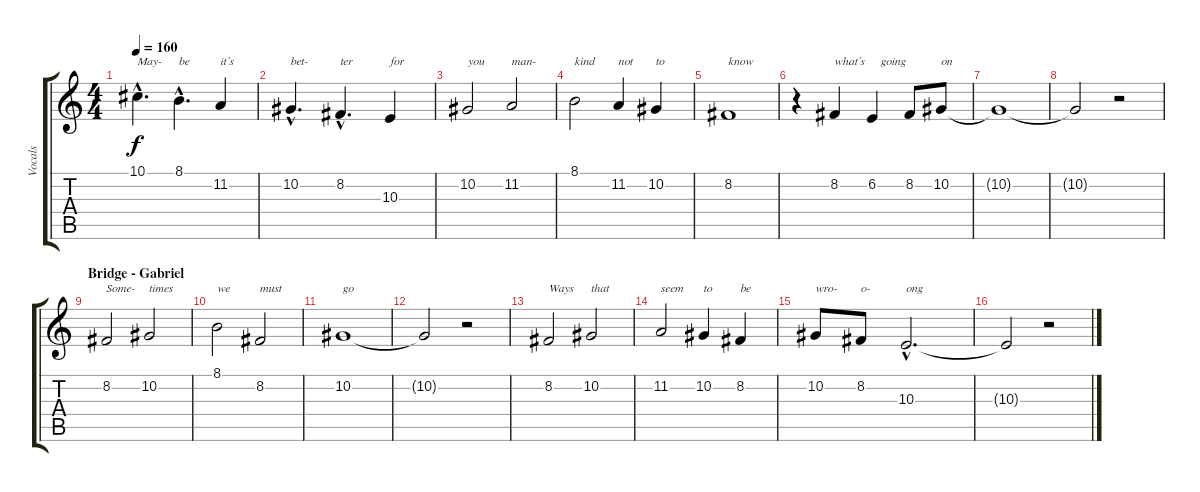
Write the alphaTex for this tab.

\track ("Vocals" "Vocals") {instrument choiraahs}
\staff {score tabs}
\tuning (Eb4 Bb3 Gb3 Db3 Ab2 Eb2) {hide}
\ts (4 4)
\tempo 160
\clef g2
\ks c
10.1{hac}.4{d txt "May-" dy f} 8.1{hac}.4{d txt "be"} 11.2.4{txt "it´s"} |
10.2{hac}.4{d txt "bet-"} 8.2{hac}.4{d txt "ter"} 10.3.4{txt "for"} |
10.2.2{txt "you"} 11.2.2{txt "man-"} |
8.1.2{txt "kind"} 11.2.4{txt "not"} 10.2.4{txt "to"} |
8.2.1{txt "know"} |
r.4 8.2.4{txt "what´s"} 6.2.4{txt "   going"} 8.2.8 10.2.8{txt "on"} |
10.2{t}.1 |
10.2{t}.2 r.2 |
\section ("" "Bridge - Gabriel")
8.2.2{txt "Some-"} 10.2.2{txt "times"} |
8.1.2{txt "we"} 8.2.2{txt "must"} |
10.2.1{txt "go"} |
10.2{t}.2 r.2 |
8.2.2{txt "Ways"} 10.2.2{txt "that"} |
11.2.2{txt "seem"} 10.2.4{txt "to"} 8.2.4{txt "be"} |
10.2.8{txt "wro-"} 8.2.8{txt "o-"} 10.3{hac}.2{d txt "ong"} |
10.3{t}.2 r.2
